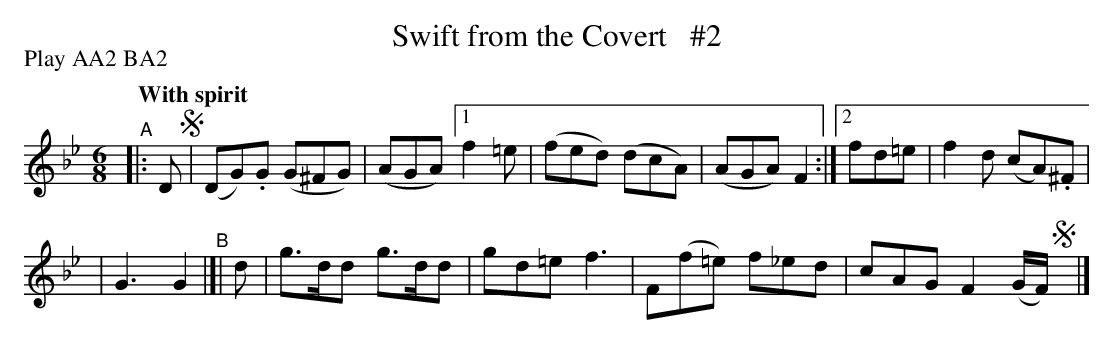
X:1
T: Swift from the Covert   #2
P: Play AA2 BA2
Q: "With spirit"
M: 6/8
L: 1/8
K: Gm
"^A"|: D !segno!| (DG).G (G^FG) | (AGA) [1 f2=e | (fed) (dcA) | (AGA) F2 :|[2 fd=e | f2d (cA).^F |
| G3 G2 "^B"|[| d | g>dd g>dd | gd=e f3 | F(f=e) f_ed | cAG F2 (G/F/) !segno!y|]
